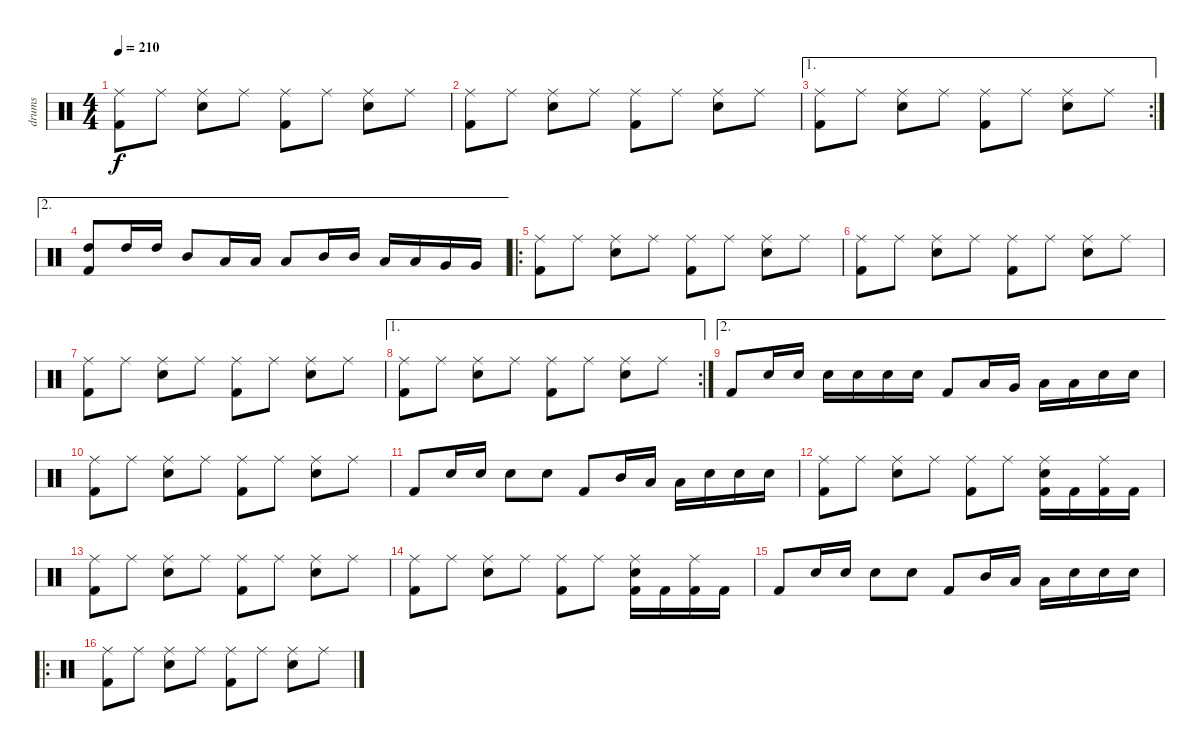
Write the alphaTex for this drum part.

\track ("drums" "drums") {instrument percussion}
\staff {score}
\articulation defaults
\ts (4 4)
\tempo 210
\clef neutral
\ks c
("Ride (middle)" "Kick (hit) 2").8{dy f} "Ride (middle)".8 ("Ride (middle)" "Snare (hit) 2").8 "Ride (middle)".8 ("Ride (middle)" "Kick (hit) 2").8 "Ride (middle)".8 ("Ride (middle)" "Snare (hit) 2").8 "Ride (middle)".8 |
("Ride (middle)" "Kick (hit) 2").8 "Ride (middle)".8 ("Ride (middle)" "Snare (hit) 2").8 "Ride (middle)".8 ("Ride (middle)" "Kick (hit) 2").8 "Ride (middle)".8 ("Ride (middle)" "Snare (hit) 2").8 "Ride (middle)".8 |
\ae 1
\rc 2
("Ride (middle)" "Kick (hit) 2").8 "Ride (middle)".8 ("Ride (middle)" "Snare (hit) 2").8 "Ride (middle)".8 ("Ride (middle)" "Kick (hit) 2").8 "Ride (middle)".8 ("Ride (middle)" "Snare (hit) 2").8 "Ride (middle)".8 |
\ae 2
("High Tom (hit)" "Kick (hit) 2").8 "High Tom (hit)".16 "High Tom (hit)".16 "Mid Tom (hit)".8 "Low Tom (hit)".16 "Low Tom (hit)".16 "Low Tom (hit)".8 "Mid Tom (hit)".16 "Mid Tom (hit)".16 "Low Tom (hit)".16 "Low Tom (hit)".16 "Very Low Tom (hit)".16 "Very Low Tom (hit)".16 |
\ro
("Ride (middle)" "Kick (hit) 2").8 "Ride (middle)".8 ("Ride (middle)" "Snare (hit) 2").8 "Ride (middle)".8 ("Ride (middle)" "Kick (hit) 2").8 "Ride (middle)".8 ("Ride (middle)" "Snare (hit) 2").8 "Ride (middle)".8 |
("Ride (middle)" "Kick (hit) 2").8 "Ride (middle)".8 ("Ride (middle)" "Snare (hit) 2").8 "Ride (middle)".8 ("Ride (middle)" "Kick (hit) 2").8 "Ride (middle)".8 ("Ride (middle)" "Snare (hit) 2").8 "Ride (middle)".8 |
("Ride (middle)" "Kick (hit) 2").8 "Ride (middle)".8 ("Ride (middle)" "Snare (hit) 2").8 "Ride (middle)".8 ("Ride (middle)" "Kick (hit) 2").8 "Ride (middle)".8 ("Ride (middle)" "Snare (hit) 2").8 "Ride (middle)".8 |
\ae 1
\rc 2
("Ride (middle)" "Kick (hit) 2").8 "Ride (middle)".8 ("Ride (middle)" "Snare (hit) 2").8 "Ride (middle)".8 ("Ride (middle)" "Kick (hit) 2").8 "Ride (middle)".8 ("Ride (middle)" "Snare (hit) 2").8 "Ride (middle)".8 |
\ae 2 "Kick (hit) 2".8 "Snare (hit) 2".16 "Snare (hit) 2".16 "Snare (hit) 2".16 "Snare (hit) 2".16 "Snare (hit) 2".16 "Snare (hit) 2".16 "Kick (hit) 2".8 "Low Tom (hit)".16 "Very Low Tom (hit)".16 "Low Floor Tom (hit)".16 "Low Floor Tom (hit)".16 "Snare (hit) 2".16 "Snare (hit) 2".16
|
("Ride (middle)" "Kick (hit) 2").8 "Ride (middle)".8 ("Ride (middle)" "Snare (hit) 2").8 "Ride (middle)".8 ("Ride (middle)" "Kick (hit) 2").8 "Ride (middle)".8 ("Ride (middle)" "Snare (hit) 2").8 "Ride (middle)".8 |
"Kick (hit) 2".8 "Snare (hit) 2".16 "Snare (hit) 2".16 "Snare (hit) 2".8 "Snare (hit) 2".8 "Kick (hit) 2".8 "Mid Tom (hit)".16 "Low Tom (hit)".16 "Low Tom (hit)".16 "Snare (hit) 2".16 "Snare (hit) 2".16 "Snare (hit) 2".16 |
("Ride (middle)" "Kick (hit) 2").8 "Ride (middle)".8 ("Ride (middle)" "Snare (hit) 2").8 "Ride (middle)".8 ("Ride (middle)" "Kick (hit) 2").8 "Ride (middle)".8 ("Ride (middle)" "Snare (hit) 2" "Kick (hit) 2").16 "Kick (hit) 2".16 ("Ride (middle)" "Kick (hit) 2").16 "Kick (hit) 2".16 |
("Ride (middle)" "Kick (hit) 2").8 "Ride (middle)".8 ("Ride (middle)" "Snare (hit) 2").8 "Ride (middle)".8 ("Ride (middle)" "Kick (hit) 2").8 "Ride (middle)".8 ("Ride (middle)" "Snare (hit) 2").8 "Ride (middle)".8 |
("Ride (middle)" "Kick (hit) 2").8 "Ride (middle)".8 ("Ride (middle)" "Snare (hit) 2").8 "Ride (middle)".8 ("Ride (middle)" "Kick (hit) 2").8 "Ride (middle)".8 ("Ride (middle)" "Snare (hit) 2" "Kick (hit) 2").16 "Kick (hit) 2".16 ("Ride (middle)" "Kick (hit) 2").16 "Kick (hit) 2".16 |
"Kick (hit) 2".8 "Snare (hit) 2".16 "Snare (hit) 2".16 "Snare (hit) 2".8 "Snare (hit) 2".8 "Kick (hit) 2".8 "Mid Tom (hit)".16 "Low Tom (hit)".16 "Low Tom (hit)".16 "Snare (hit) 2".16 "Snare (hit) 2".16 "Snare (hit) 2".16 |
\ro
("Ride (middle)" "Kick (hit) 2").8 "Ride (middle)".8 ("Ride (middle)" "Snare (hit) 2").8 "Ride (middle)".8 ("Ride (middle)" "Kick (hit) 2").8 "Ride (middle)".8 ("Ride (middle)" "Snare (hit) 2").8 "Ride (middle)".8
